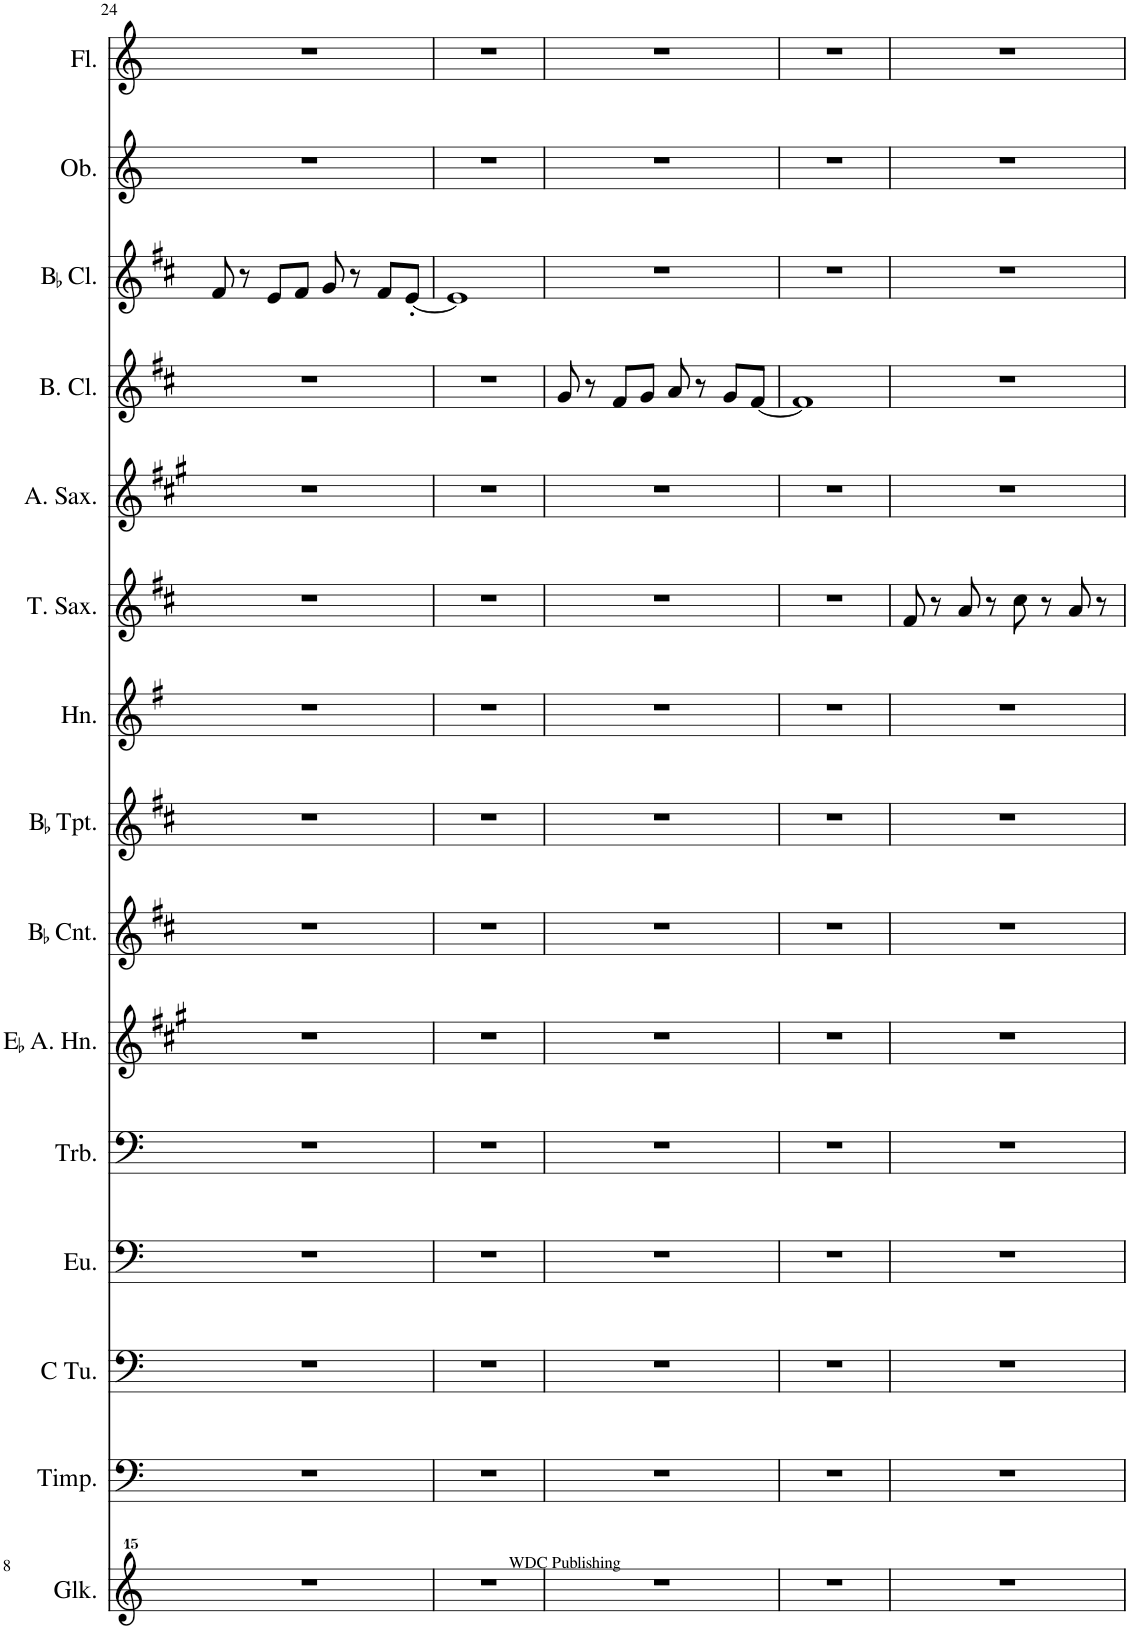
**kern	**kern	**kern	**kern	**kern	**kern	**kern	**kern	**kern	**kern	**kern	**kern	**kern	**kern	**kern
*part15	*part14	*part13	*part12	*part11	*part10	*part9	*part8	*part7	*part6	*part5	*part4	*part3	*part2	*part1
*staff15	*staff14	*staff13	*staff12	*staff11	*staff10	*staff9	*staff8	*staff7	*staff6	*staff5	*staff4	*staff3	*staff2	*staff1
*I"Glockenspiel	*I"Timpani	*I"C Tuba	*I"Euphonium	*I"Trombone	*I"EaccidentalFlat Alto Horn	*I"BaccidentalFlat Cornet	*I"BaccidentalFlat Trumpet	*I"Horn	*I"Tenor Saxophone	*I"Alto Saxophone	*I"Bass Clarinet	*I"BaccidentalFlat Clarinet	*I"Oboe	*I"Flute
*I'Glk.	*I'Timp.	*I'C Tu.	*I'Eu.	*I'Trb.	*I'EaccidentalFlat A. Hn.	*I'BaccidentalFlat Cnt.	*I'BaccidentalFlat Tpt.	*I'Hn.	*I'T. Sax.	*I'A. Sax.	*I'B. Cl.	*I'BaccidentalFlat Cl.	*I'Ob.	*I'Fl.
!!LO:PB:g=z
*clefG^^2	*clefF4	*clefF4	*clefF4	*clefF4	*clefG2	*clefG2	*clefG2	*clefG2	*clefG2	*clefG2	*clefG2	*clefG2	*clefG2	*clefG2
*	*	*	*	*	*Trd5c9	*Trd1c2	*Trd1c2	*Trd4c7	*Trd8c14	*Trd5c9	*Trd8c14	*Trd1c2	*	*
*k[]	*k[]	*k[]	*k[]	*k[]	*k[f#c#g#]	*k[f#c#]	*k[f#c#]	*k[f#]	*k[f#c#]	*k[f#c#g#]	*k[f#c#]	*k[f#c#]	*k[]	*k[]
*M4/4	*M4/4	*M4/4	*M4/4	*M4/4	*M4/4	*M4/4	*M4/4	*M4/4	*M4/4	*M4/4	*M4/4	*M4/4	*M4/4	*M4/4
=24	=24	=24	=24	=24	=24	=24	=24	=24	=24	=24	=24	=24	=24	=24
1r	1r	1r	1r	1r	1r	1r	1r	1r	1r	1r	1r	8f#/	1r	1r
.	.	.	.	.	.	.	.	.	.	.	.	8r	.	.
.	.	.	.	.	.	.	.	.	.	.	.	8e/L	.	.
.	.	.	.	.	.	.	.	.	.	.	.	8f#/J	.	.
.	.	.	.	.	.	.	.	.	.	.	.	8g/	.	.
.	.	.	.	.	.	.	.	.	.	.	.	8r	.	.
.	.	.	.	.	.	.	.	.	.	.	.	8f#/L	.	.
.	.	.	.	.	.	.	.	.	.	.	.	[8e'/J	.	.
=25	=25	=25	=25	=25	=25	=25	=25	=25	=25	=25	=25	=25	=25	=25
1r	1r	1r	1r	1r	1r	1r	1r	1r	1r	1r	1r	1e]	1r	1r
=26	=26	=26	=26	=26	=26	=26	=26	=26	=26	=26	=26	=26	=26	=26
1r	1r	1r	1r	1r	1r	1r	1r	1r	1r	1r	8g/	1r	1r	1r
.	.	.	.	.	.	.	.	.	.	.	8r	.	.	.
.	.	.	.	.	.	.	.	.	.	.	8f#/L	.	.	.
.	.	.	.	.	.	.	.	.	.	.	8g/J	.	.	.
.	.	.	.	.	.	.	.	.	.	.	8a/	.	.	.
.	.	.	.	.	.	.	.	.	.	.	8r	.	.	.
.	.	.	.	.	.	.	.	.	.	.	8g/L	.	.	.
.	.	.	.	.	.	.	.	.	.	.	[8f#/J	.	.	.
=27	=27	=27	=27	=27	=27	=27	=27	=27	=27	=27	=27	=27	=27	=27
1r	1r	1r	1r	1r	1r	1r	1r	1r	1r	1r	1f#]	1r	1r	1r
=28	=28	=28	=28	=28	=28	=28	=28	=28	=28	=28	=28	=28	=28	=28
1r	1r	1r	1r	1r	1r	1r	1r	1r	8f#/	1r	1r	1r	1r	1r
.	.	.	.	.	.	.	.	.	8r	.	.	.	.	.
.	.	.	.	.	.	.	.	.	8a/	.	.	.	.	.
.	.	.	.	.	.	.	.	.	8r	.	.	.	.	.
.	.	.	.	.	.	.	.	.	8cc#\	.	.	.	.	.
.	.	.	.	.	.	.	.	.	8r	.	.	.	.	.
.	.	.	.	.	.	.	.	.	8a/	.	.	.	.	.
.	.	.	.	.	.	.	.	.	8r	.	.	.	.	.
=	=	=	=	=	=	=	=	=	=	=	=	=	=	=
*-	*-	*-	*-	*-	*-	*-	*-	*-	*-	*-	*-	*-	*-	*-
